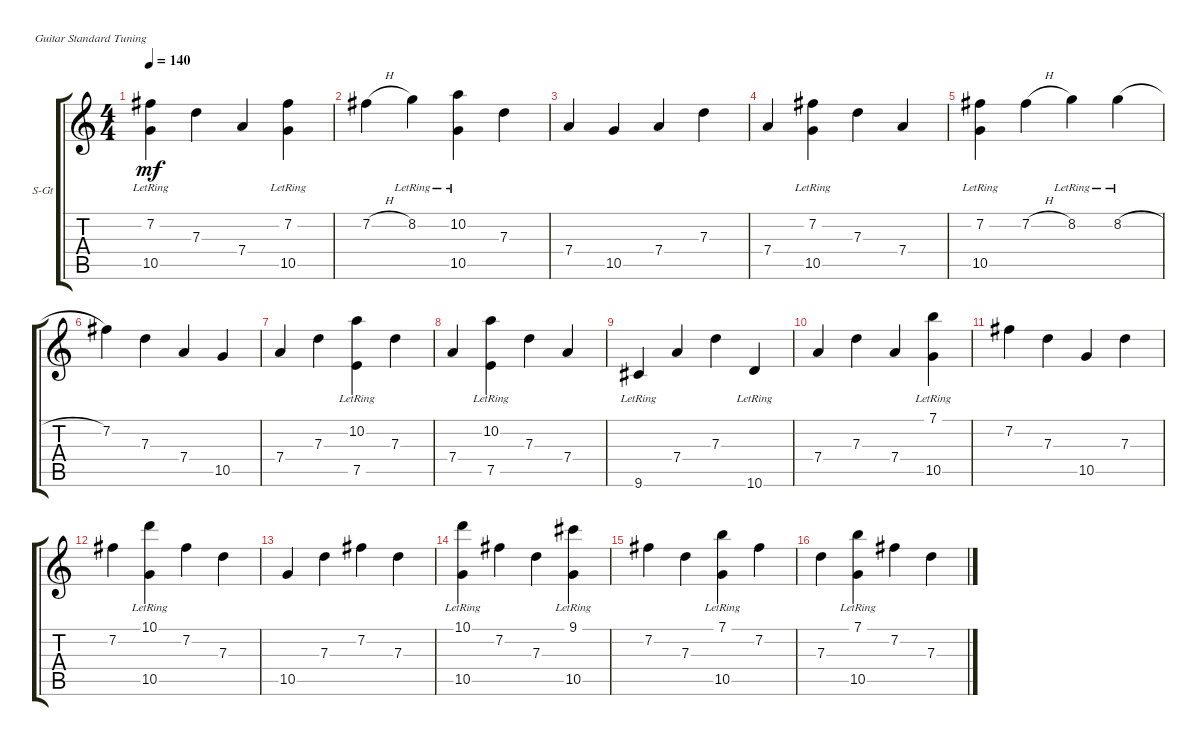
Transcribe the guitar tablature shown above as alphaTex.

\defaultSystemsLayout 4
\bracketExtendMode groupsimilarinstruments
\firstSystemTrackNameOrientation horizontal
\otherSystemsTrackNameOrientation horizontal
\track ("Steel Guitar" "S-Gt") {instrument acousticguitarsteel}
\staff {score tabs}
\tuning (E4 B3 G3 D3 A2 E2)
\ts (4 4)
\tempo 140
\clef g2
\ks c
(7.2{lr} 10.5{lr}).4{dy mf instrument acousticguitarsteel} 7.3.4 7.4.4 (7.2{lr} 10.5{lr}).4 |
7.2{h}.4 8.2{lr}.4 (10.2{lr} 10.5{lr}).4 7.3.4 |
7.4.4 10.5.4 7.4.4 7.3.4 |
7.4.4 (7.2{lr} 10.5{lr}).4 7.3.4 7.4.4 |
(7.2{lr} 10.5{lr}).4 7.2{h}.4 8.2{lr}.4 8.2{h lr}.4 |
7.2.4 7.3.4 7.4.4 10.5.4 |
7.4.4 7.3.4 (10.2{lr} 7.5{lr}).4 7.3.4 |
7.4.4 (10.2{lr} 7.5{lr}).4 7.3.4 7.4.4 |
9.6{lr}.4 7.4.4 7.3.4 10.6{lr}.4 |
7.4.4 7.3.4 7.4.4 (7.1{lr} 10.5{lr}).4 |
7.2.4 7.3.4 10.5.4 7.3.4 |
7.2.4 (10.1{lr} 10.5{lr}).4 7.2.4 7.3.4 |
10.5.4 7.3.4 7.2.4 7.3.4 |
(10.1{lr} 10.5{lr}).4 7.2.4 7.3.4 (9.1{lr} 10.5{lr}).4 |
7.2.4 7.3.4 (7.1{lr} 10.5{lr}).4 7.2.4 |
7.3.4 (7.1{lr} 10.5{lr}).4 7.2.4 7.3.4
